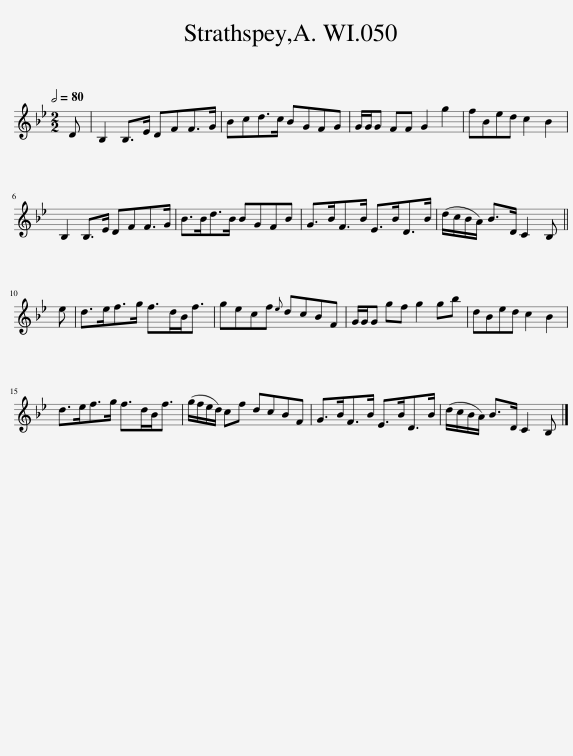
X:1
L:1/8
Q:1/2=80
M:2/2
I:linebreak $
K:Bb
V:1 treble
V:1
 D | B,2 B,>E DFF>G | Bcd>c BGFG | G/G/G FF G2 g2 | fBed c2 B2 |$ %5
 B,2 B,>E DFF>G | B>Bd>B BGFB | G>BF>B E>BD>B | (d/c/B/A/) B>D C2 B, ||$ e | %10
 d>ef>g f>dB<f | gecf{e} dcBF | G/G/G gf g2 gb | dBed c2 B2 |$ d>ef>g f>dB<f | %15
 (g/f/e/d/) cf dcBF | G>BF>B E>BD>B | (d/c/B/A/) B>D C2 B, |] %18
